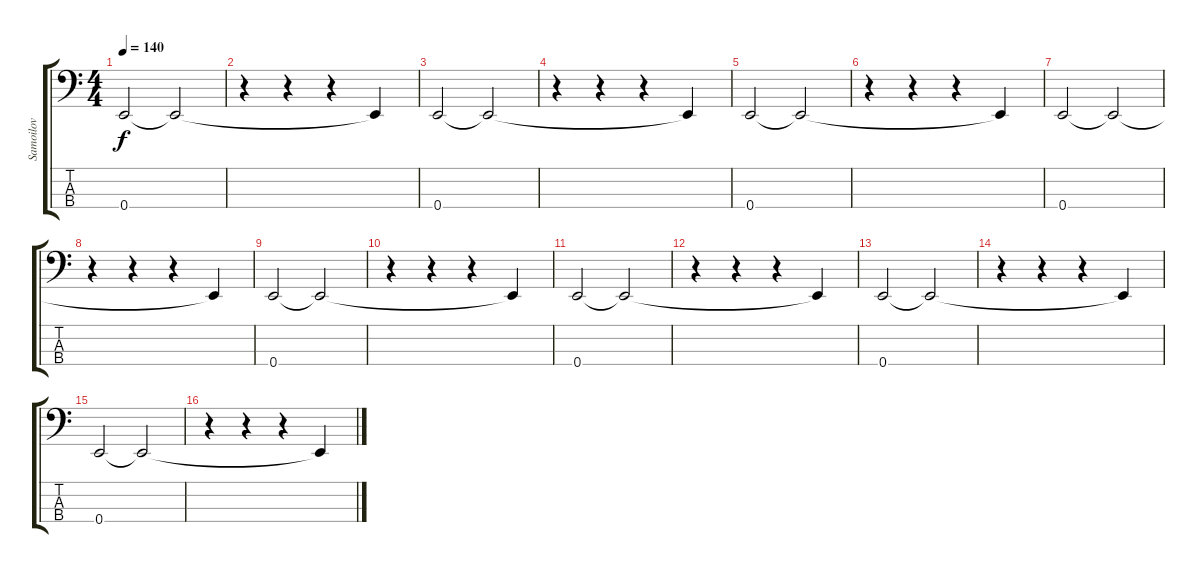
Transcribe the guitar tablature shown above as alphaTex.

\track ("Samoilov" "Samoilov") {instrument electricbasspick}
\staff {score tabs}
\tuning (G2 D2 A1 E1) {hide}
\ts (4 4)
\tempo 140
\clef f4
\ks c
0.4.2{dy f instrument electricbasspick} 0.4{t}.2 |
r.4 r.4 r.4 0.4{t}.4 |
0.4.2 0.4{t}.2 |
r.4 r.4 r.4 0.4{t}.4 |
0.4.2 0.4{t}.2 |
r.4 r.4 r.4 0.4{t}.4 |
0.4.2 0.4{t}.2 |
r.4 r.4 r.4 0.4{t}.4 |
0.4.2 0.4{t}.2 |
r.4 r.4 r.4 0.4{t}.4 |
0.4.2 0.4{t}.2 |
r.4 r.4 r.4 0.4{t}.4 |
0.4.2 0.4{t}.2 |
r.4 r.4 r.4 0.4{t}.4 |
0.4.2 0.4{t}.2 |
r.4 r.4 r.4 0.4{t}.4
